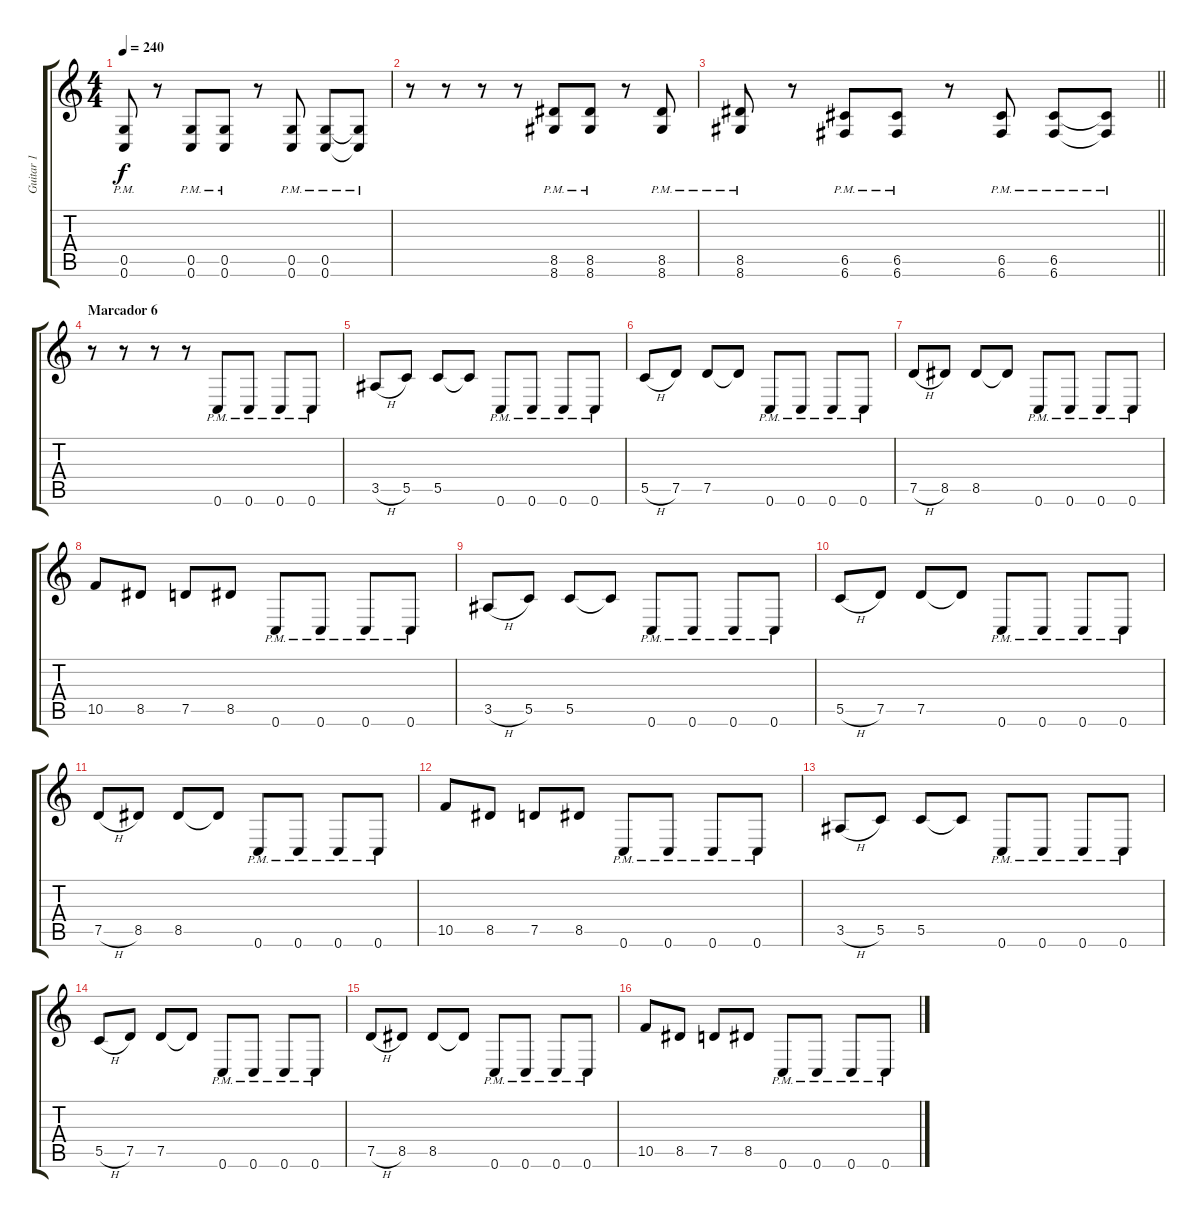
\track ("Guitar 1" "Guitar 1") {instrument distortionguitar}
\staff {score tabs}
\tuning (D4 A3 F3 C3 G2 C2) {hide}
\ts (4 4)
\tempo 240
\clef g2
\ks c
(0.5{pm} 0.6{pm}).8{dy f} r.8 (0.5{pm} 0.6{pm}).8 (0.5{pm} 0.6{pm}).8 r.8 (0.5{pm} 0.6{pm}).8 (0.5{pm} 0.6{pm}).8 (0.5{pm t} 0.6{pm t}).8 |
r.8 r.8 r.8 r.8 (8.5{pm} 8.6{pm}).8 (8.5{pm} 8.6{pm}).8 r.8 (8.5{pm} 8.6{pm}).8 |
\barLineRight lightlight
(8.5{pm} 8.6{pm}).8 r.8 (6.5{pm} 6.6{pm}).8 (6.5{pm} 6.6{pm}).8 r.8 (6.5{pm} 6.6{pm}).8 (6.5{pm} 6.6{pm}).8 (6.5{pm t} 6.6{pm t}).8 |
\section ("" "Marcador 6")
r.8 r.8 r.8 r.8 0.6{pm}.8 0.6{pm}.8 0.6{pm}.8 0.6{pm}.8 |
3.5{h}.8 5.5.8 5.5.8 5.5{t}.8 0.6{pm}.8 0.6{pm}.8 0.6{pm}.8 0.6{pm}.8 |
5.5{h}.8 7.5.8 7.5.8 7.5{t}.8 0.6{pm}.8 0.6{pm}.8 0.6{pm}.8 0.6{pm}.8 |
7.5{h}.8 8.5.8 8.5.8 8.5{t}.8 0.6{pm}.8 0.6{pm}.8 0.6{pm}.8 0.6{pm}.8 |
10.5.8 8.5.8 7.5.8 8.5.8 0.6{pm}.8 0.6{pm}.8 0.6{pm}.8 0.6{pm}.8 |
3.5{h}.8 5.5.8 5.5.8 5.5{t}.8 0.6{pm}.8 0.6{pm}.8 0.6{pm}.8 0.6{pm}.8 |
5.5{h}.8 7.5.8 7.5.8 7.5{t}.8 0.6{pm}.8 0.6{pm}.8 0.6{pm}.8 0.6{pm}.8 |
7.5{h}.8 8.5.8 8.5.8 8.5{t}.8 0.6{pm}.8 0.6{pm}.8 0.6{pm}.8 0.6{pm}.8 |
10.5.8 8.5.8 7.5.8 8.5.8 0.6{pm}.8 0.6{pm}.8 0.6{pm}.8 0.6{pm}.8 |
3.5{h}.8 5.5.8 5.5.8 5.5{t}.8 0.6{pm}.8 0.6{pm}.8 0.6{pm}.8 0.6{pm}.8 |
5.5{h}.8 7.5.8 7.5.8 7.5{t}.8 0.6{pm}.8 0.6{pm}.8 0.6{pm}.8 0.6{pm}.8 |
7.5{h}.8 8.5.8 8.5.8 8.5{t}.8 0.6{pm}.8 0.6{pm}.8 0.6{pm}.8 0.6{pm}.8 |
10.5.8 8.5.8 7.5.8 8.5.8 0.6{pm}.8 0.6{pm}.8 0.6{pm}.8 0.6{pm}.8
